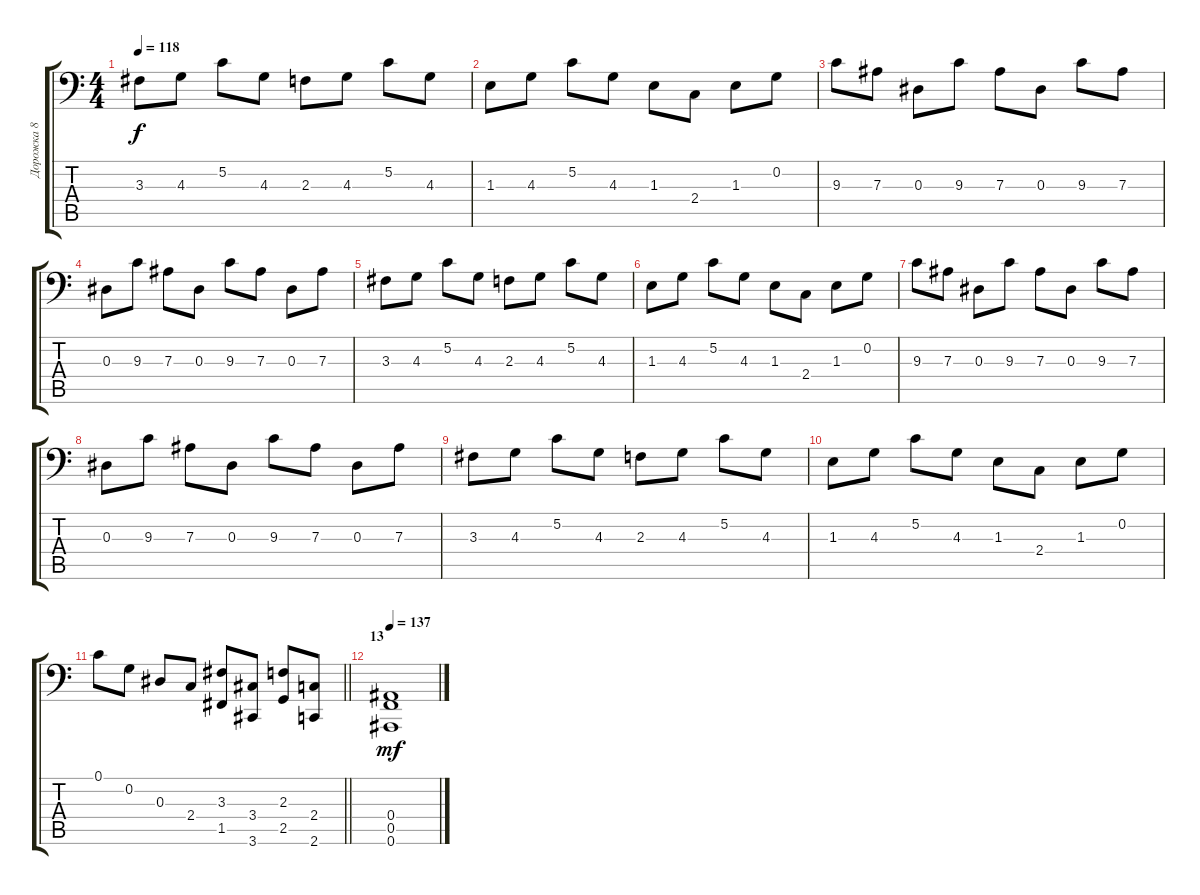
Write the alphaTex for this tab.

\track ("Дорожка 8" "Дорожка 8") {instrument acousticgrandpiano}
\staff {score tabs}
\tuning (C4 G3 Eb3 Bb2 F2 Bb1) {hide}
\ts (4 4)
\tempo 118
\clef f4
\ks c
3.3.8{dy f} 4.3.8 5.2.8 4.3.8 2.3.8 4.3.8 5.2.8 4.3.8 |
1.3.8 4.3.8 5.2.8 4.3.8 1.3.8 2.4.8 1.3.8 0.2.8 |
9.3.8 7.3.8 0.3.8 9.3.8 7.3.8 0.3.8 9.3.8 7.3.8 |
0.3.8 9.3.8 7.3.8 0.3.8 9.3.8 7.3.8 0.3.8 7.3.8 |
3.3.8 4.3.8 5.2.8 4.3.8 2.3.8 4.3.8 5.2.8 4.3.8 |
1.3.8 4.3.8 5.2.8 4.3.8 1.3.8 2.4.8 1.3.8 0.2.8 |
9.3.8 7.3.8 0.3.8 9.3.8 7.3.8 0.3.8 9.3.8 7.3.8 |
0.3.8 9.3.8 7.3.8 0.3.8 9.3.8 7.3.8 0.3.8 7.3.8 |
3.3.8 4.3.8 5.2.8 4.3.8 2.3.8 4.3.8 5.2.8 4.3.8 |
1.3.8 4.3.8 5.2.8 4.3.8 1.3.8 2.4.8 1.3.8 0.2.8 |
\barLineRight lightlight
0.1.8 0.2.8 0.3.8 2.4.8 (3.3 1.5).8 (3.4 3.6).8 (2.3 2.5).8 (2.4 2.6).8 |
\section ("" "13")
\tempo 137
(0.4 0.5 0.6).1{dy mf}
